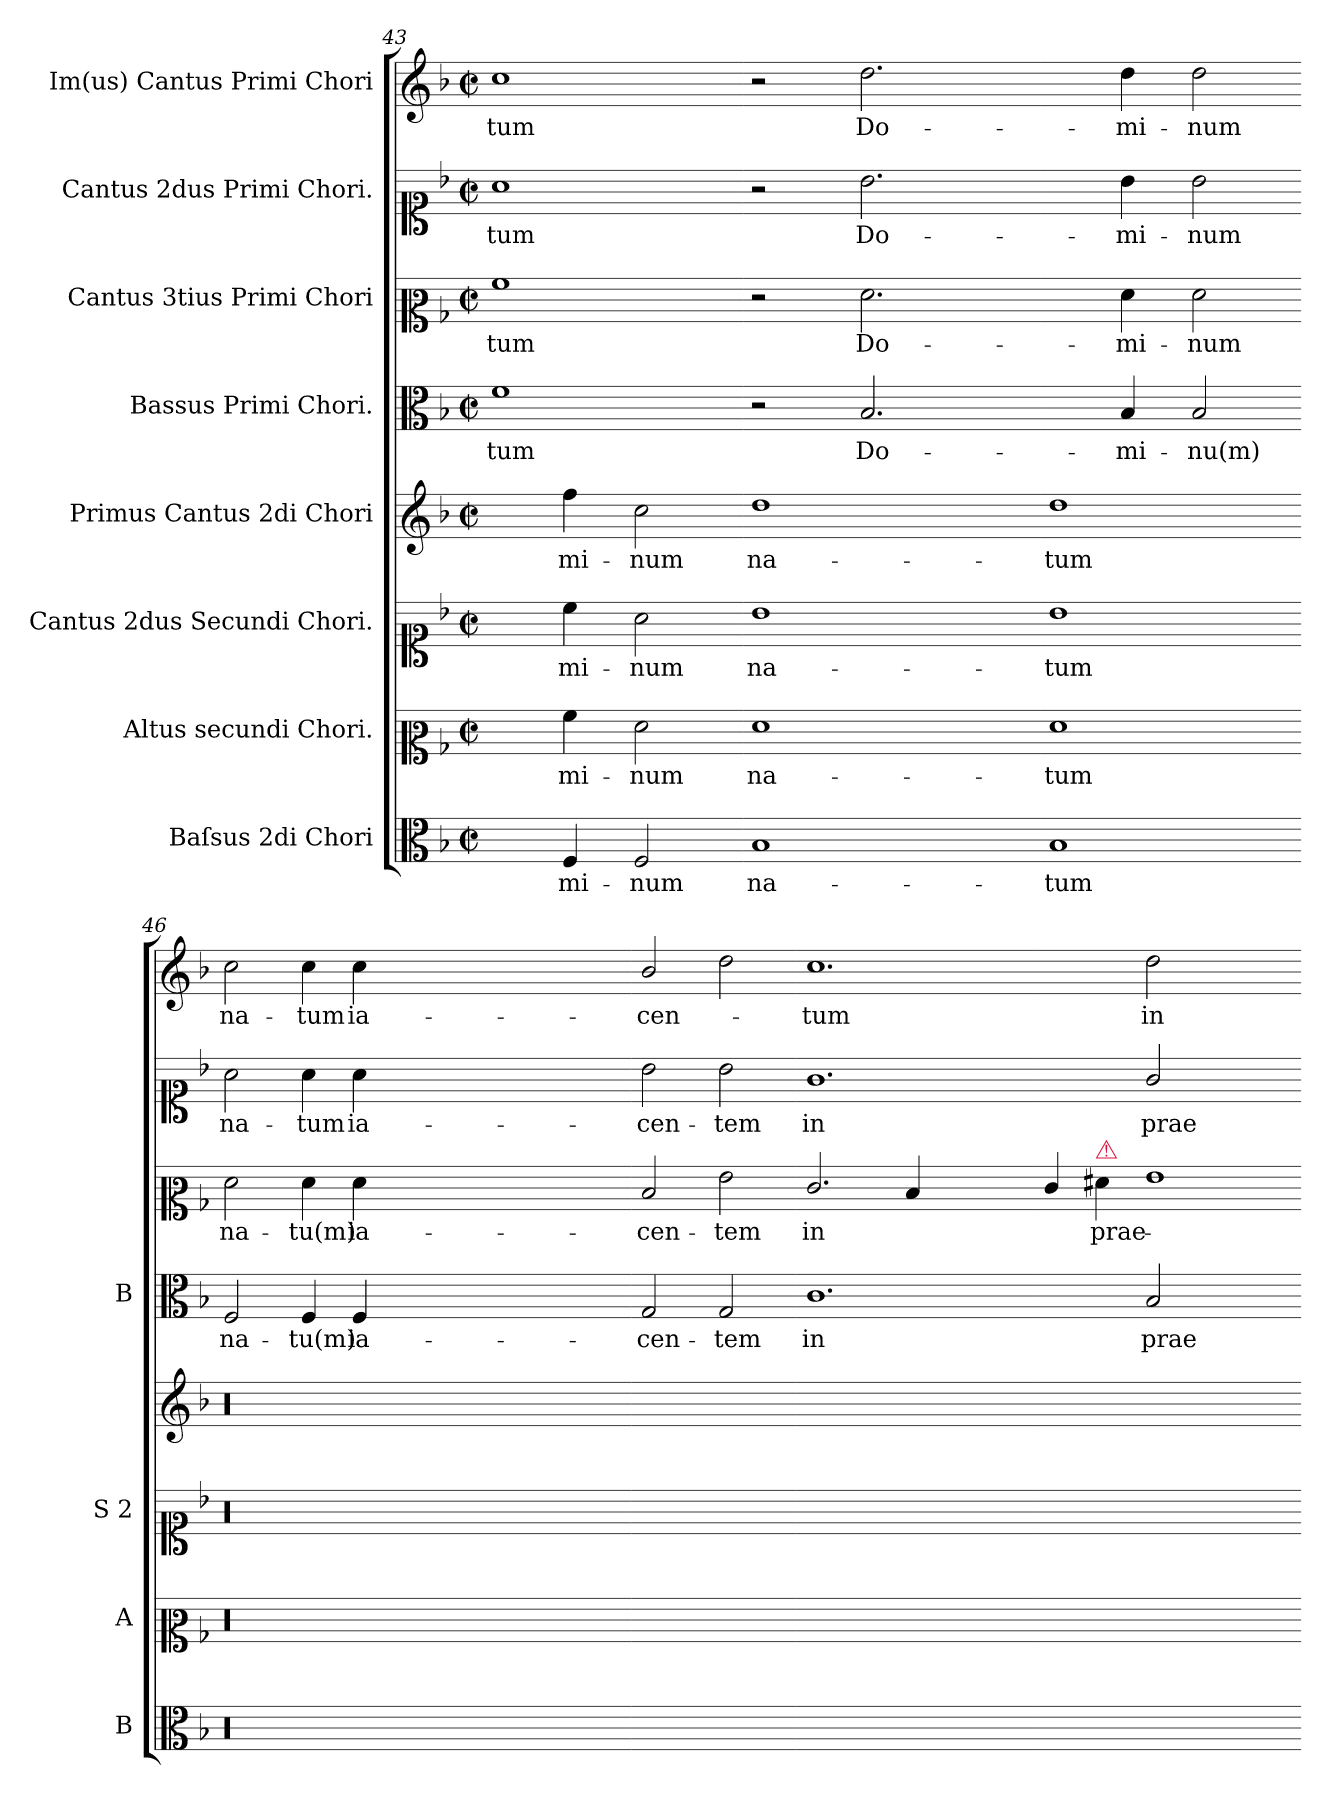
**kern	**text	**kern	**text	**kern	**text	**kern	**text	**kern	**text	**kern	**text	**kern	**text	**kern	**text
*part8	*part8	*part7	*part7	*part6	*part6	*part5	*part5	*part4	*part4	*part3	*part3	*part2	*part2	*part1	*part1
*staff8	*staff8	*staff7	*staff7	*staff6	*staff6	*staff5	*staff5	*staff4	*staff4	*staff3	*staff3	*staff2	*staff2	*staff1	*staff1
*I"Baſsus 2di Chori	*	*I"Altus secundi Chori.	*	*I"Cantus 2dus Secundi Chori.	*	*I"Primus Cantus 2di Chori	*	*I"Bassus Primi Chori.	*	*I"Cantus 3tius Primi Chori	*	*I"Cantus 2dus Primi Chori.	*	*I"Im(us) Cantus Primi Chori	*
*I'B	*	*I'A	*	*I'S 2	*	*	*	*I'B	*	*	*	*	*	*	*
*clefC3	*	*clefC2	*	*clefC1	*	*clefG2	*	*clefC3	*	*clefC2	*	*clefC1	*	*clefG2	*
*k[b-]	*	*k[b-]	*	*k[b-]	*	*k[b-]	*	*k[b-]	*	*k[b-]	*	*k[b-]	*	*k[b-]	*
*F:	*	*F:	*	*F:	*	*F:	*	*F:	*	*F:	*	*F:	*	*F:	*
*M2/2	*	*M2/2	*	*M2/2	*	*M2/2	*	*M2/2	*	*M2/2	*	*M2/2	*	*M2/2	*
*met(c|)	*	*met(c|)	*	*met(c|)	*	*met(c|)	*	*met(c|)	*	*met(c|)	*	*met(c|)	*	*met(c|)	*
=43	=43	=43	=43	=43	=43	=43	=43	=43	=43	=43	=43	=43	=43	=43	=43
4ryy	.	4ryy	.	4ryy	.	4ryy	.	1f	-tum	1a	-tum	1a	-tum	1cc	-tum
4F/	-mi-	4a\	-mi-	4cc\	-mi-	4ff\	-mi-	.	.	.	.	.	.	.	.
2F/	-num	2f\	-num	2a\	-num	2cc\	-num	.	.	.	.	.	.	.	.
=44-	=44-	=44-	=44-	=44-	=44-	=44-	=44-	=44-	=44-	=44-	=44-	=44-	=44-	=44-	=44-
1B-	na-	1f	na-	1b-	na-	1dd	na-	2r	.	2r	.	2r	.	2r	.
.	.	.	.	.	.	.	.	2.B-/	Do-	2.f\	Do-	2.b-\	Do-	2.dd\	Do-
4ryy	.	4ryy	.	4ryy	.	4ryy	.	.	.	.	.	.	.	.	.
=45-	=45-	=45-	=45-	=45-	=45-	=45-	=45-	=45-	=45-	=45-	=45-	=45-	=45-	=45-	=45-
1B-	-tum	1f	-tum	1b-	-tum	1dd	-tum	4ryy	.	4ryy	.	4ryy	.	4ryy	.
.	.	.	.	.	.	.	.	4B-/	-mi-	4f\	-mi-	4b-\	-mi-	4dd\	-mi-
.	.	.	.	.	.	.	.	2B-/	-nu(m)	2f\	-num	2b-\	-num	2dd\	-num
=46-	=46-	=46-	=46-	=46-	=46-	=46-	=46-	=46-	=46-	=46-	=46-	=46-	=46-	=46-	=46-
00r	.	00r	.	00r	.	00r	.	2F/	na-	2f\	na-	2a\	na-	2cc\	na-
.	.	.	.	.	.	.	.	4F/	-tu(m)	4f\	-tu(m)	4a\	-tum	4cc\	-tum
.	.	.	.	.	.	.	.	4F/	ia-	4f\	ia-	4a\	ia-	4cc\	ia-
.	.	.	.	.	.	.	.	0.ryy	.	0.ryy	.	0.ryy	.	0.ryy	.
=47-	=47-	=47-	=47-	=47-	=47-	=47-	=47-	=47-	=47-	=47-	=47-	=47-	=47-	=47-	=47-
1ryy	.	1ryy	.	1ryy	.	1ryy	.	2G/	-cen-	2d/	-cen-	2b-\	-cen-	2b-/	-cen-
.	.	.	.	.	.	.	.	2G/	-tem	2g\	-tem	2b-\	-tem	2dd\	.
=48-	=48-	=48-	=48-	=48-	=48-	=48-	=48-	=48-	=48-	=48-	=48-	=48-	=48-	=48-	=48-
1.ryy	.	1.ryy	.	1.ryy	.	1.ryy	.	1.c	in	2.e/	in	1.g	in	1.cc	-tum
.	.	.	.	.	.	.	.	.	.	4d/	.	.	.	.	.
.	.	.	.	.	.	.	.	.	.	2ryy	.	.	.	.	.
=49-	=49-	=49-	=49-	=49-	=49-	=49-	=49-	=49-	=49-	=49-	=49-	=49-	=49-	=49-	=49-
1.ryy	.	1.ryy	.	1.ryy	.	1.ryy	.	2ryy	.	4e/	.	2ryy	.	2ryy	.
!	!	!	!	!	!	!	!	!	!	!LO:TX:a:color=crimson:t=⚠	!	!	!	!	!
.	.	.	.	.	.	.	.	.	.	4f#X\	prae-	.	.	.	.
.	.	.	.	.	.	.	.	2B-/	prae-	1g\	.	2g/	prae-	2dd\	in-
.	.	.	.	.	.	.	.	2ryy	.	.	.	2ryy	.	2ryy	.
=-	=-	=-	=-	=-	=-	=-	=-	=-	=-	=-	=-	=-	=-	=-	=-
*-	*-	*-	*-	*-	*-	*-	*-	*-	*-	*-	*-	*-	*-	*-	*-
